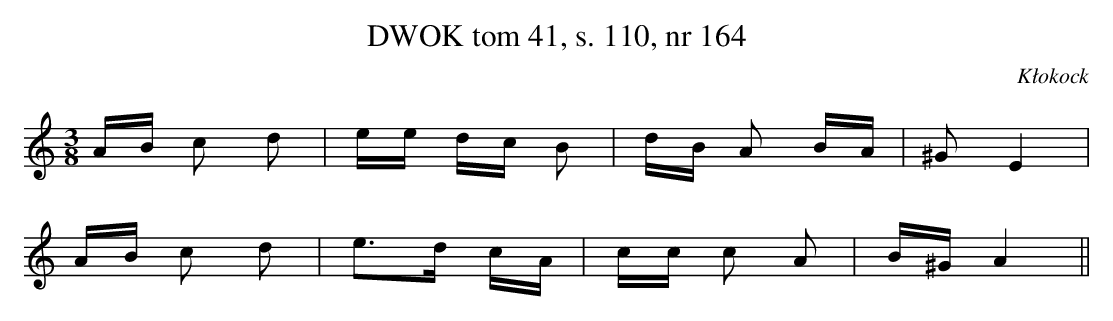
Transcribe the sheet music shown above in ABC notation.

X:1
T:DWOK tom 41, s. 110, nr 164
O:Kłokock
L:1/16
M:3/8
K:C
AB c2 d2|ee dc B2|dB A2 BA|^G2 E4|
AB c2 d2|e3d cA|cc c2 A2|B^G A4||
